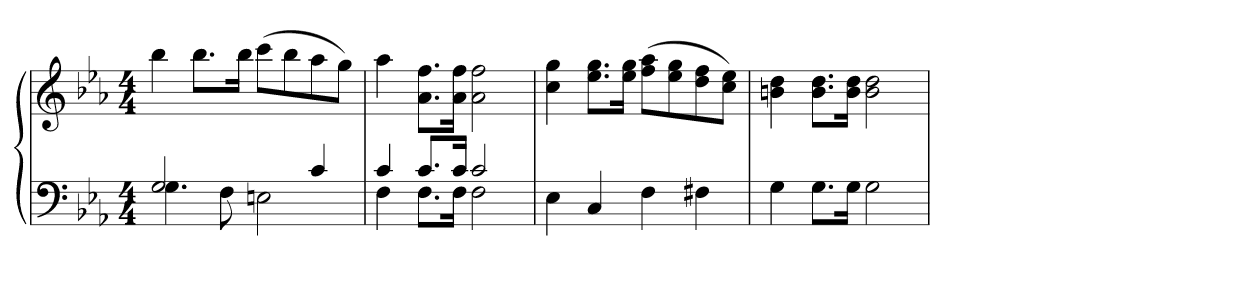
**kern	**kern
*part1	*part1
*staff2	*staff1
*clefF4	*clefG2
*k[b-e-a-]	*k[b-e-a-]
*c:	*c:
*M4/4	*M4/4
=	=
*^	*
2.G	4.G	4bb-
.	.	8.bb-L
.	8F	.
.	.	16bb-Jk
.	2En	(8cccL
.	.	8bb-
4c	.	8aa-
.	.	8ggJ)
=10	=10	=10
4c	4F	4aa-
8.cL	8.FL	8.a- 8.ffL
16cJk	16FJk	16a- 16ffJk
2c	2F	2a- 2ff
*v	*v	*
=11	=11
4E-	4cc 4gg
4C	8.ee- 8.ggL
.	16ee- 16ggJk
4F	(8ff 8aa-L
.	8ee- 8gg
4F#X	8dd 8ff
.	8cc 8ee-J)
=12	=12
4G	4bn 4dd
8.GL	8.b 8.ddL
16GJk	16b 16ddJk
2G	2b 2dd
=	=
*-	*-
